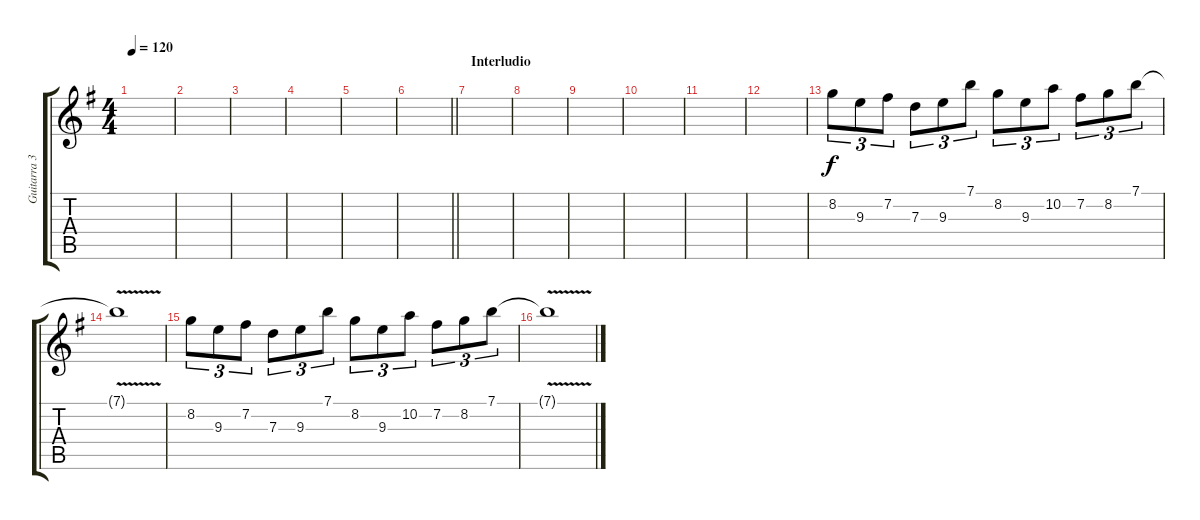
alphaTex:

\track ("Guitarra 3" "Guitarra 3") {instrument overdrivenguitar}
\staff {score tabs}
\tuning (E4 B3 G3 D3 A2 E2) {hide}
\ts (4 4)
\tempo 120
\clef g2
\ks g
|
|
|
|
|
\barLineRight lightlight
|
\section ("" "Interludio")
|
|
|
|
|
|
8.2.8{tu (3 2)} 9.3.8{tu (3 2)} 7.2.8{tu (3 2)} 7.3.8{tu (3 2)} 9.3.8{tu (3 2)} 7.1.8{tu (3 2)} 8.2.8{tu (3 2)} 9.3.8{tu (3 2)} 10.2.8{tu (3 2)} 7.2.8{tu (3 2)} 8.2.8{tu (3 2)} 7.1.8{tu (3 2)} |
7.1{v t}.1 |
8.2.8{tu (3 2)} 9.3.8{tu (3 2)} 7.2.8{tu (3 2)} 7.3.8{tu (3 2)} 9.3.8{tu (3 2)} 7.1.8{tu (3 2)} 8.2.8{tu (3 2)} 9.3.8{tu (3 2)} 10.2.8{tu (3 2)} 7.2.8{tu (3 2)} 8.2.8{tu (3 2)} 7.1.8{tu (3 2)} |
7.1{v t}.1
